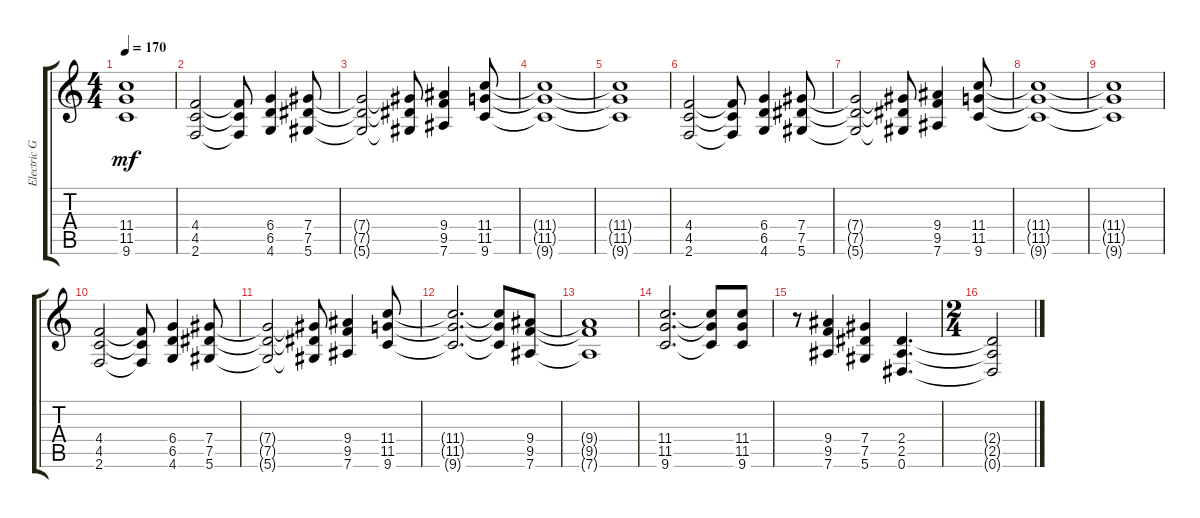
\track ("Electric Guitar" "Electric G") {instrument overdrivenguitar}
\staff {score tabs}
\tuning (Eb4 Bb3 Gb3 Db3 Ab2 Eb2) {hide}
\ts (4 4)
\tempo 170
\clef g2
\ks c
(11.4{t} 11.5{t} 9.6{t}).1{dy mf} |
(4.4 4.5 2.6).2 (4.4{t} 4.5{t} 2.6{t}).8 (6.4 6.5 4.6).4 (7.4 7.5 5.6).8 |
(7.4{t} 7.5{t} 5.6{t}).2 (7.4{t} 7.5{t} 5.6{t}).8 (9.4 9.5 7.6).4 (11.4 11.5 9.6).8 |
(11.4{t} 11.5{t} 9.6{t}).1 |
(11.4{t} 11.5{t} 9.6{t}).1 |
(4.4 4.5 2.6).2 (4.4{t} 4.5{t} 2.6{t}).8 (6.4 6.5 4.6).4 (7.4 7.5 5.6).8 |
(7.4{t} 7.5{t} 5.6{t}).2 (7.4{t} 7.5{t} 5.6{t}).8 (9.4 9.5 7.6).4 (11.4 11.5 9.6).8 |
(11.4{t} 11.5{t} 9.6{t}).1 |
(11.4{t} 11.5{t} 9.6{t}).1 |
(4.4 4.5 2.6).2 (4.4{t} 4.5{t} 2.6{t}).8 (6.4 6.5 4.6).4 (7.4 7.5 5.6).8 |
(7.4{t} 7.5{t} 5.6{t}).2 (7.4{t} 7.5{t} 5.6{t}).8 (9.4 9.5 7.6).4 (11.4 11.5 9.6).8 |
(11.4{t} 11.5{t} 9.6{t}).2{d} (11.4{t} 11.5{t} 9.6{t}).8 (9.4 9.5 7.6).8 |
(9.4{t} 9.5{t} 7.6{t}).1 |
(11.4 11.5 9.6).2{d} (11.4{t} 11.5{t} 9.6{t}).8 (11.4 11.5 9.6).8 |
r.8 (9.4 9.5 7.6).4 (7.4 7.5 5.6).4 (2.4 2.5 0.6).4{d} |
\ts (2 4)
(2.4{t} 2.5{t} 0.6{t}).2
